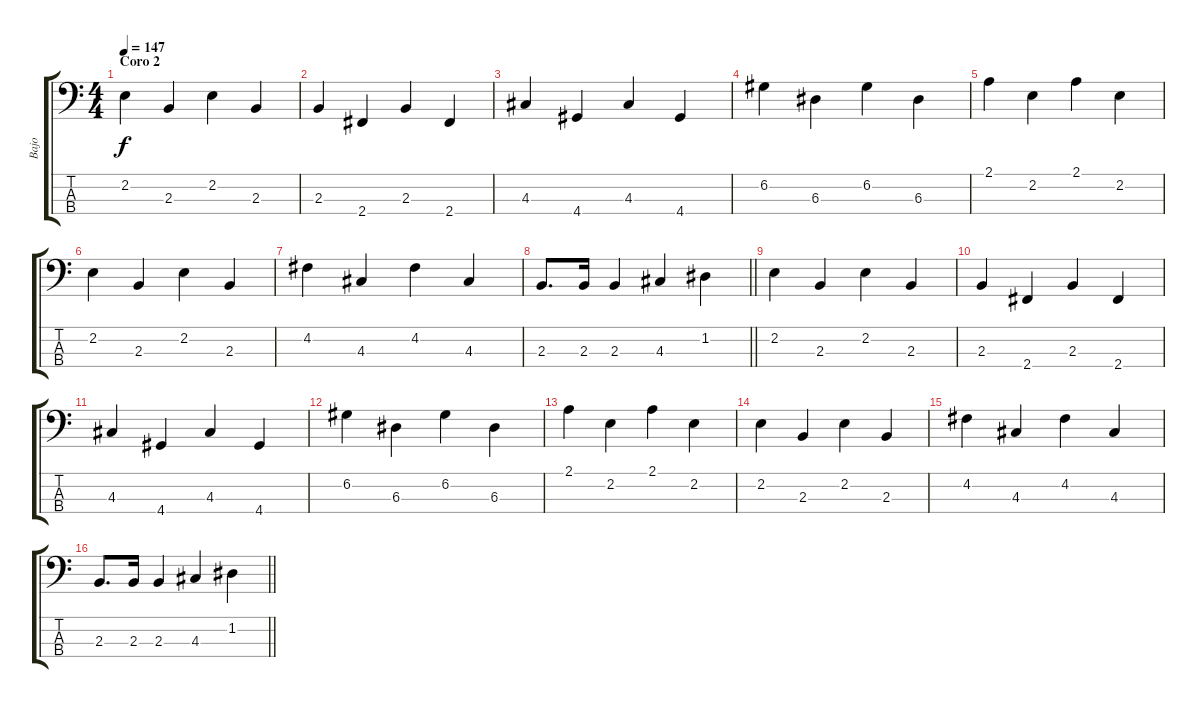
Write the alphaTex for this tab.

\track ("Bajo" "Bajo") {instrument electricbassfinger}
\staff {score tabs}
\tuning (G2 D2 A1 E1) {hide}
\ts (4 4)
\section ("" "Coro 2")
\tempo 147
\clef f4
\ks c
2.2.4{dy f} 2.3.4 2.2.4 2.3.4 |
2.3.4 2.4.4 2.3.4 2.4.4 |
4.3.4 4.4.4 4.3.4 4.4.4 |
6.2.4 6.3.4 6.2.4 6.3.4 |
2.1.4 2.2.4 2.1.4 2.2.4 |
2.2.4 2.3.4 2.2.4 2.3.4 |
4.2.4 4.3.4 4.2.4 4.3.4 |
\barLineRight lightlight
2.3.8{d} 2.3.16 2.3.4 4.3.4 1.2.4 |
\section ("" "")
2.2.4 2.3.4 2.2.4 2.3.4 |
2.3.4 2.4.4 2.3.4 2.4.4 |
4.3.4 4.4.4 4.3.4 4.4.4 |
6.2.4 6.3.4 6.2.4 6.3.4 |
2.1.4 2.2.4 2.1.4 2.2.4 |
2.2.4 2.3.4 2.2.4 2.3.4 |
4.2.4 4.3.4 4.2.4 4.3.4 |
\barLineRight lightlight
2.3.8{d} 2.3.16 2.3.4 4.3.4 1.2.4
